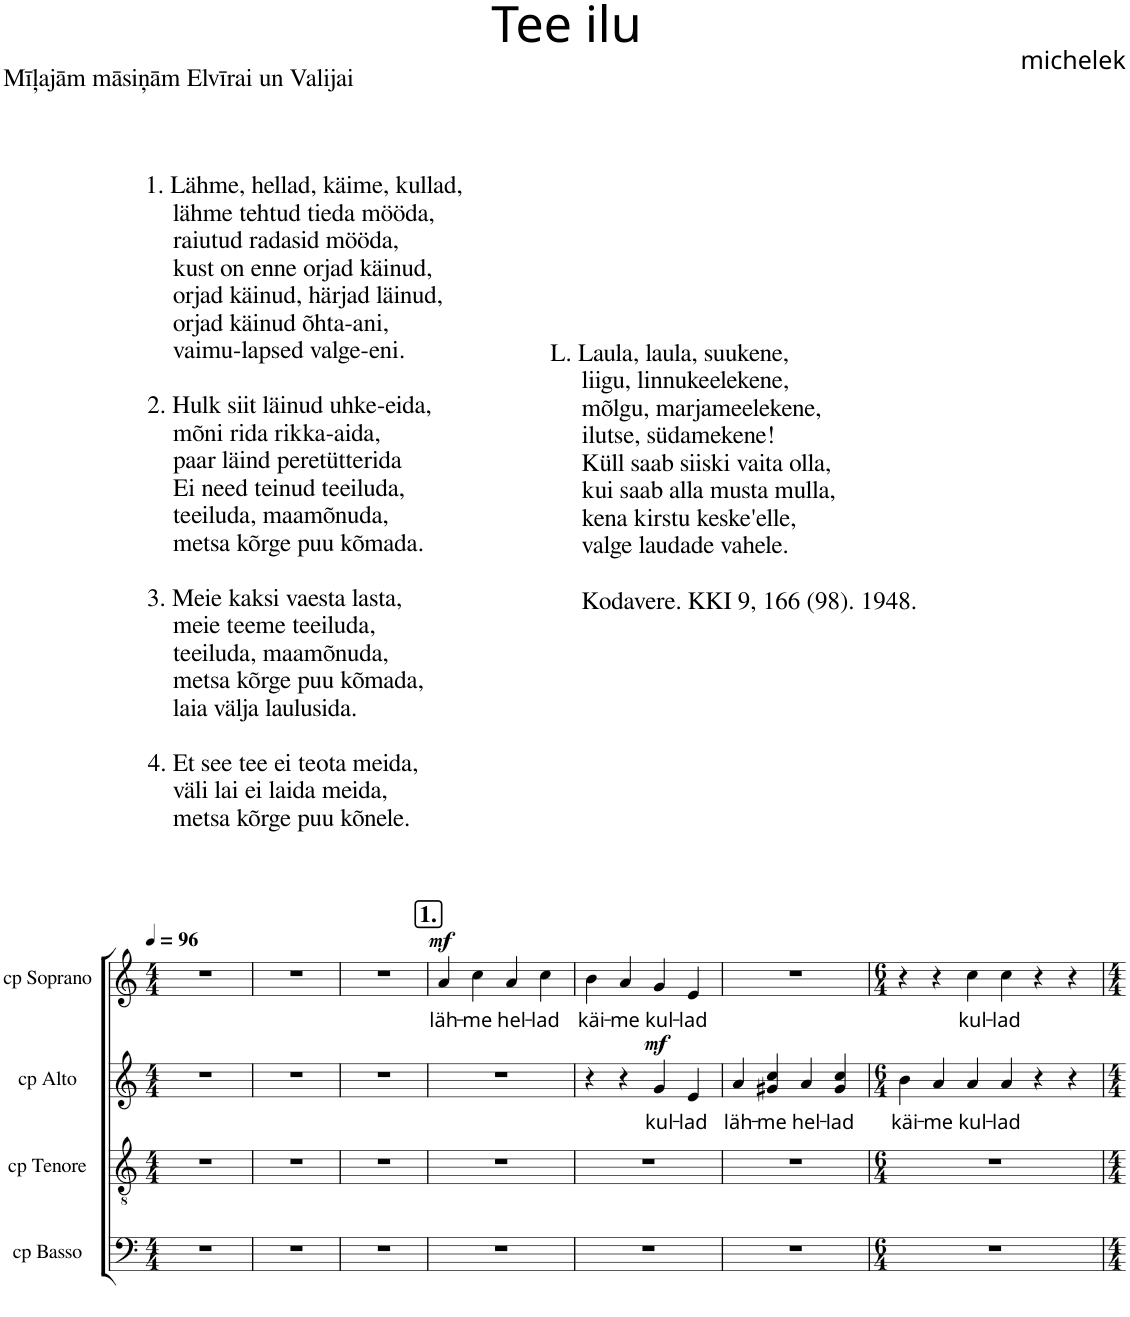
**kern	**text	**dynam	**kern	**text	**dynam	**kern	**text	**dynam	**kern	**kern	**dynam	**kern	**kern	**kern	**text	**dynam	**kern	**text	**dynam
*part8	*part8	*part8	*part7	*part7	*part7	*part6	*part6	*part6	*part5	*part5	*part5	*part4	*part3	*part2	*part2	*part2	*part1	*part1	*part1
*staff9	*staff9	*staff9	*staff8	*staff8	*staff8	*staff7	*staff7	*staff7	*staff6	*staff5	*staff5/6	*staff4	*staff3	*staff2	*staff2	*staff2	*staff1	*staff1	*staff1
*I"Alto II	*	*	*I"Alto I	*	*	*I"Soprano	*	*	*I"Piano	*	*	*I"cp Basso	*I"cp Tenore	*I"cp Alto	*	*	*I"cp Soprano	*	*
*I'A2	*	*	*I'A1	*	*	*I'S.	*	*	*I'Pno.	*	*	*	*	*	*	*	*I'Sp	*	*
*stria5	*	*	*stria5	*	*	*stria5	*	*	*stria5	*stria5	*	*	*	*	*	*	*	*	*
*clefG2	*	*	*clefG2	*	*	*clefG2	*	*	*clefF4	*clefG2	*	*clefF4	*clefGv2	*clefG2	*	*	*clefG2	*	*
*Trd1c2	*	*	*Trd1c2	*	*	*	*	*	*	*	*	*	*	*Trd1c2	*	*	*	*	*
*k[]	*	*	*k[]	*	*	*k[]	*	*	*k[]	*k[]	*	*k[]	*k[]	*k[]	*	*	*k[]	*	*
*M4/4	*	*	*M4/4	*	*	*M4/4	*	*	*M4/4	*M4/4	*	*M4/4	*M4/4	*M4/4	*	*	*M4/4	*	*
*MM96	*	*	*MM96	*	*	*MM96	*	*	*MM96	*MM96	*	*MM96	*MM96	*MM96	*	*	*MM96	*	*
=1	=1	=1	=1	=1	=1	=1	=1	=1	=1	=1	=1	=1	=1	=1	=1	=1	=1	=1	=1
!	!	!	!	!	!	!	!	!	!	!	!	!	!	!	!	!	!LO:TX:a:t=Mīļajām māsiņām Elvīrai un Valijai	!	!
1r	.	.	1r	.	.	1r	.	.	1r	1r	.	1r	1r	1r	.	.	1r	.	.
=2	=2	=2	=2	=2	=2	=2	=2	=2	=2	=2	=2	=2	=2	=2	=2	=2	=2	=2	=2
!	!	!	!	!	!	!	!	!	!LO:N:vis=8	!	!	!	!	!	!	!	!	!	!
1r	.	.	1r	.	.	1r	.	.	8.r	1r	.	1r	1r	1r	.	.	1r	.	.
!	!	!	!	!	!	!	!	!	!	!	!LO:DY:b=2	!	!	!	!	!	!	!	!
.	.	.	.	.	.	.	.	.	16AA	.	pp	.	.	.	.	.	.	.	.
.	.	.	.	.	.	.	.	.	4AA	.	.	.	.	.	.	.	.	.	.
!	!	!	!	!	!	!	!	!	!LO:N:vis=8	!	!	!	!	!	!	!	!	!	!
.	.	.	.	.	.	.	.	.	8.r	.	.	.	.	.	.	.	.	.	.
.	.	.	.	.	.	.	.	.	16AA	.	.	.	.	.	.	.	.	.	.
.	.	.	.	.	.	.	.	.	4AA	.	.	.	.	.	.	.	.	.	.
=3	=3	=3	=3	=3	=3	=3	=3	=3	=3	=3	=3	=3	=3	=3	=3	=3	=3	=3	=3
!	!	!	!	!	!	!	!	!	!LO:N:vis=8	!	!	!	!	!	!	!	!	!	!
1r	.	.	1r	.	.	1r	.	.	8.r	1r	.	1r	1r	1r	.	.	1r	.	.
.	.	.	.	.	.	.	.	.	16AA	.	.	.	.	.	.	.	.	.	.
.	.	.	.	.	.	.	.	.	4AA	.	.	.	.	.	.	.	.	.	.
!	!	!	!	!	!	!	!	!	!LO:N:vis=8	!	!	!	!	!	!	!	!	!	!
.	.	.	.	.	.	.	.	.	8.r	.	.	.	.	.	.	.	.	.	.
.	.	.	.	.	.	.	.	.	16AA	.	.	.	.	.	.	.	.	.	.
.	.	.	.	.	.	.	.	.	4AA	.	.	.	.	.	.	.	.	.	.
!!LO:REH:place=s1:a:B:cj:fs=14:t=1.
=4	=4	=4	=4	=4	=4	=4	=4	=4	=4	=4	=4	=4	=4	=4	=4	=4	=4	=4	=4
!	!	!	!	!	!	!	!	!LO:DY:b	!LO:N:vis=8	!	!	!	!	!	!	!	!	!LO:LY:b	!LO:DY:a
1r	.	.	1r	.	.	4a	läh-	mf	8.r	1r	.	1r	1r	1r	.	.	4a/	läh-	mf
!	!	!	!	!	!	!	!	!	!	!	!LO:DY:b=2	!	!	!	!	!	!	!	!
.	.	.	.	.	.	.	.	.	16AA	.	mf	.	.	.	.	.	.	.	.
!	!	!	!	!	!	!	!	!	!	!	!	!	!	!	!	!	!	!LO:LY:b	!
.	.	.	.	.	.	4cc	-me	.	4AA	.	.	.	.	.	.	.	4cc\	-me	.
!	!	!	!	!	!	!	!	!	!LO:N:vis=8	!	!	!	!	!	!	!	!	!LO:LY:b	!
.	.	.	.	.	.	4a	hel-	.	8.r	.	.	.	.	.	.	.	4a/	hel-	.
.	.	.	.	.	.	.	.	.	16AA	.	.	.	.	.	.	.	.	.	.
!	!	!	!	!	!	!	!	!	!	!	!	!	!	!	!	!	!	!LO:LY:b	!
.	.	.	.	.	.	4cc	-lad	.	4AA	.	.	.	.	.	.	.	4cc\	-lad	.
=5	=5	=5	=5	=5	=5	=5	=5	=5	=5	=5	=5	=5	=5	=5	=5	=5	=5	=5	=5
!	!	!	!	!	!	!	!	!	!LO:N:vis=8	!	!	!	!	!	!	!	!	!LO:LY:b	!
4r	.	.	4r	.	.	4b	käi-	.	8.r	1r	.	1r	1r	4r	.	.	4b\	käi-	.
.	.	.	.	.	.	.	.	.	16AA	.	.	.	.	.	.	.	.	.	.
!	!	!	!	!	!	!	!	!	!	!	!	!	!	!	!	!	!	!LO:LY:b	!
4r	.	.	4r	.	.	4a	-me	.	4AA	.	.	.	.	4r	.	.	4a/	-me	.
!	!	!LO:DY:b	!	!	!LO:DY:b	!	!	!	!LO:N:vis=8	!	!	!	!	!	!LO:LY:b	!LO:DY:a	!	!LO:LY:b	!
4g	kul-	mf	4g	kul-	mf	4g	kul-	.	8.r	.	.	.	.	4g/	kul-	mf	4g/	kul-	.
.	.	.	.	.	.	.	.	.	16EE	.	.	.	.	.	.	.	.	.	.
!	!	!	!	!	!	!	!	!	!	!	!	!	!	!	!LO:LY:b	!	!	!LO:LY:b	!
4e	-lad	.	4e	-lad	.	4e	-lad	.	4EE	.	.	.	.	4e/	-lad	.	4e/	-lad	.
=6	=6	=6	=6	=6	=6	=6	=6	=6	=6	=6	=6	=6	=6	=6	=6	=6	=6	=6	=6
!	!	!	!	!	!	!	!	!	!LO:N:vis=8	!	!	!	!	!	!LO:LY:b	!	!	!	!
4a	läh-	.	4a	läh-	.	1r	.	.	8.r	1r	.	1r	1r	4a/	läh-	.	1r	.	.
.	.	.	.	.	.	.	.	.	16AA	.	.	.	.	.	.	.	.	.	.
!	!	!	!	!	!	!	!	!	!	!	!	!	!	!	!LO:LY:b	!	!	!	!
4g#X	-me	.	4cc	-me	.	.	.	.	4AA	.	.	.	.	4g#X/ 4cc/	-me	.	.	.	.
!	!	!	!	!	!	!	!	!	!LO:N:vis=8	!	!	!	!	!	!LO:LY:b	!	!	!	!
4a	hel-	.	4a	hel-	.	.	.	.	8.r	.	.	.	.	4a/	hel-	.	.	.	.
.	.	.	.	.	.	.	.	.	16AA	.	.	.	.	.	.	.	.	.	.
!	!	!	!	!	!	!	!	!	!	!	!	!	!	!	!LO:LY:b	!	!	!	!
4g#	-lad	.	4cc	-lad	.	.	.	.	4AA	.	.	.	.	4g#/ 4cc/	-lad	.	.	.	.
=7	=7	=7	=7	=7	=7	=7	=7	=7	=7	=7	=7	=7	=7	=7	=7	=7	=7	=7	=7
*M6/4	*	*	*M6/4	*	*	*M6/4	*	*	*M6/4	*M6/4	*	*M6/4	*M6/4	*M6/4	*	*	*M6/4	*	*
!	!	!	!	!	!	!	!	!	!LO:N:vis=8	!	!	!	!	!	!	!	!	!	!
*	*	*	*	*	*	*	*	*	*	*Xbrackettup	*	*	*	*	*	*	*	*	*
!	!	!	!	!	!	!	!	!	!	!	!LO:DY:b	!	!	!	!LO:LY:b	!	!	!	!
4b	käi-	.	4b	käi-	.	4r	.	.	8.r	6A	mf	1.r	1.r	4b\	käi-	.	4r	.	.
.	.	.	.	.	.	.	.	.	.	6A#X	.	.	.	.	.	.	.	.	.
.	.	.	.	.	.	.	.	.	16AA	.	.	.	.	.	.	.	.	.	.
!	!	!	!	!	!	!	!	!	!	!	!	!	!	!	!LO:LY:b	!	!	!	!
4a	-me	.	4a	-me	.	4r	.	.	4AA	.	.	.	.	4a/	-me	.	4r	.	.
.	.	.	.	.	.	.	.	.	.	6B	.	.	.	.	.	.	.	.	.
!	!	!	!	!	!	!	!	!	!LO:N:vis=8	!	!	!	!	!	!LO:LY:b	!	!	!LO:LY:b	!
4a	kul-	.	4a	kul-	.	4cc	kul-	.	8.r	6c	.	.	.	4a/	kul-	.	4cc\	kul-	.
.	.	.	.	.	.	.	.	.	.	6B	.	.	.	.	.	.	.	.	.
.	.	.	.	.	.	.	.	.	16AA	.	.	.	.	.	.	.	.	.	.
!	!	!	!	!	!	!	!	!	!	!	!	!	!	!	!LO:LY:b	!	!	!LO:LY:b	!
4a	-lad	.	4a	-lad	.	4cc	-lad	.	4AA	.	.	.	.	4a/	-lad	.	4cc\	-lad	.
.	.	.	.	.	.	.	.	.	.	6A#	.	.	.	.	.	.	.	.	.
!	!	!	!	!	!	!	!	!	!LO:N:vis=8	!	!	!	!	!	!	!	!	!	!
4r	.	.	4r	.	.	4r	.	.	8.r	12An/L	.	.	.	4r	.	.	4r	.	.
.	.	.	.	.	.	.	.	.	.	12A#X/	.	.	.	.	.	.	.	.	.
.	.	.	.	.	.	.	.	.	.	12B/	.	.	.	.	.	.	.	.	.
.	.	.	.	.	.	.	.	.	16AA	.	.	.	.	.	.	.	.	.	.
4r	.	.	4r	.	.	4r	.	.	4AA	12c/	.	.	.	4r	.	.	4r	.	.
.	.	.	.	.	.	.	.	.	.	12B/	.	.	.	.	.	.	.	.	.
.	.	.	.	.	.	.	.	.	.	12A#/J	.	.	.	.	.	.	.	.	.
=	=	=	=	=	=	=	=	=	=	=	=	=	=	=	=	=	=	=	=
*-	*-	*-	*-	*-	*-	*-	*-	*-	*-	*-	*-	*-	*-	*-	*-	*-	*-	*-	*-
